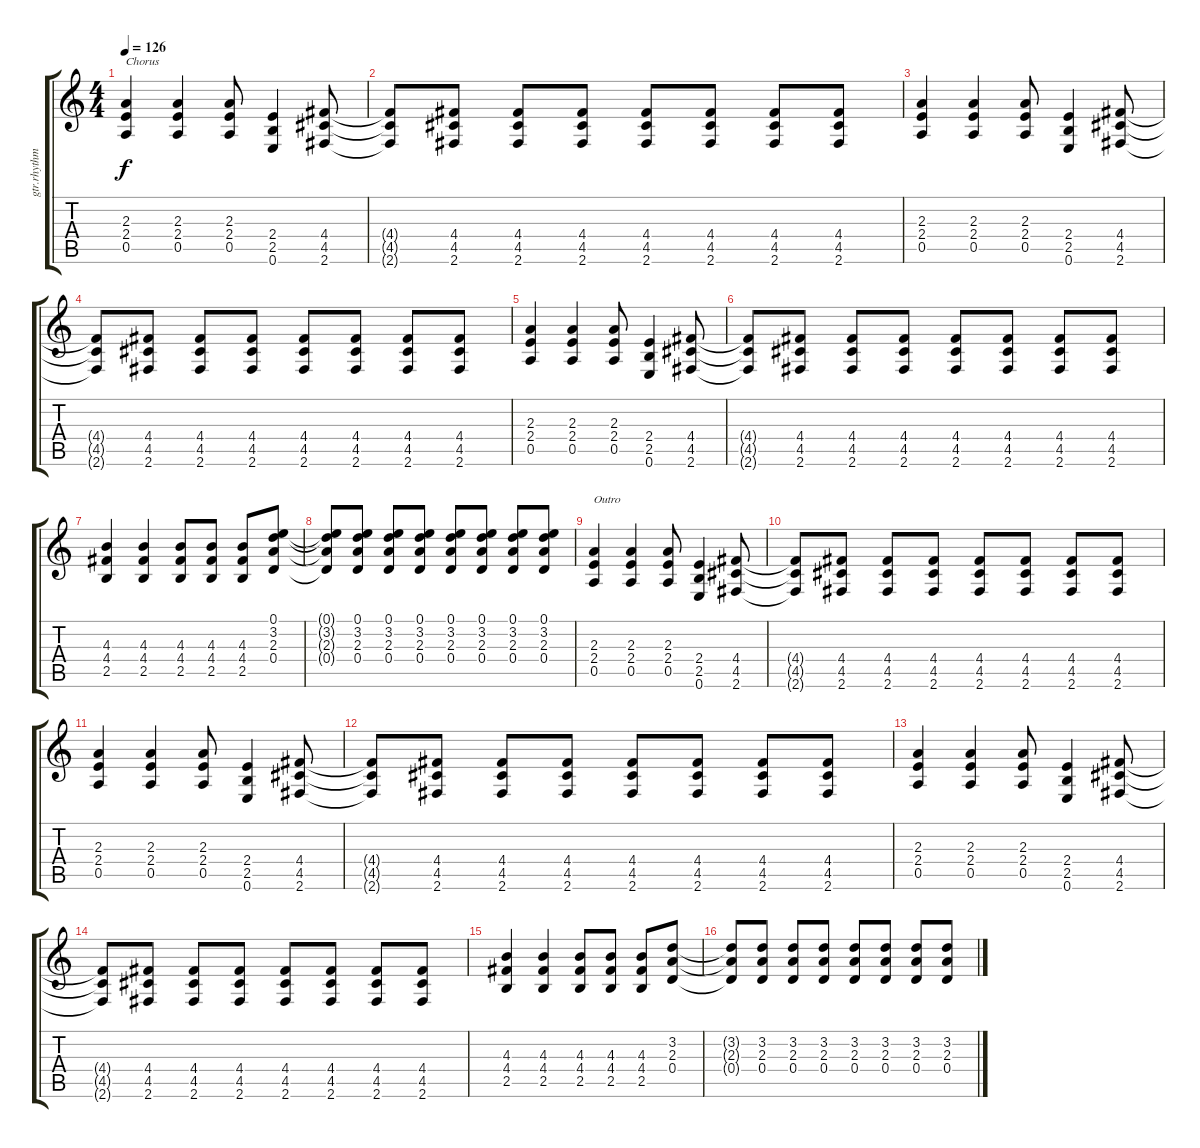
\track ("gtr.rhythm" "gtr.rhythm") {instrument distortionguitar}
\staff {score tabs}
\tuning (E4 B3 G3 D3 A2 E2) {hide}
\ts (4 4)
\tempo 126
\clef g2
\ks c
(2.3 2.4 0.5).4{txt "Chorus" dy f} (2.3 2.4 0.5).4 (2.3 2.4 0.5).8 (2.4 2.5 0.6).4 (4.4 4.5 2.6).8 |
(4.4{t} 4.5{t} 2.6{t}).8 (4.4 4.5 2.6).8 (4.4 4.5 2.6).8 (4.4 4.5 2.6).8 (4.4 4.5 2.6).8 (4.4 4.5 2.6).8 (4.4 4.5 2.6).8 (4.4 4.5 2.6).8 |
(2.3 2.4 0.5).4 (2.3 2.4 0.5).4 (2.3 2.4 0.5).8 (2.4 2.5 0.6).4 (4.4 4.5 2.6).8 |
(4.4{t} 4.5{t} 2.6{t}).8 (4.4 4.5 2.6).8 (4.4 4.5 2.6).8 (4.4 4.5 2.6).8 (4.4 4.5 2.6).8 (4.4 4.5 2.6).8 (4.4 4.5 2.6).8 (4.4 4.5 2.6).8 |
(2.3 2.4 0.5).4 (2.3 2.4 0.5).4 (2.3 2.4 0.5).8 (2.4 2.5 0.6).4 (4.4 4.5 2.6).8 |
(4.4{t} 4.5{t} 2.6{t}).8 (4.4 4.5 2.6).8 (4.4 4.5 2.6).8 (4.4 4.5 2.6).8 (4.4 4.5 2.6).8 (4.4 4.5 2.6).8 (4.4 4.5 2.6).8 (4.4 4.5 2.6).8 |
(4.3 4.4 2.5).4 (4.3 4.4 2.5).4 (4.3 4.4 2.5).8 (4.3 4.4 2.5).8 (4.3 4.4 2.5).8 (0.1 3.2 2.3 0.4).8 |
(0.1{t} 3.2{t} 2.3{t} 0.4{t}).8 (0.1 3.2 2.3 0.4).8 (0.1 3.2 2.3 0.4).8 (0.1 3.2 2.3 0.4).8 (0.1 3.2 2.3 0.4).8 (0.1 3.2 2.3 0.4).8 (0.1 3.2 2.3 0.4).8 (0.1 3.2 2.3 0.4).8 |
(2.3 2.4 0.5).4{txt "Outro"} (2.3 2.4 0.5).4 (2.3 2.4 0.5).8 (2.4 2.5 0.6).4 (4.4 4.5 2.6).8 |
(4.4{t} 4.5{t} 2.6{t}).8 (4.4 4.5 2.6).8 (4.4 4.5 2.6).8 (4.4 4.5 2.6).8 (4.4 4.5 2.6).8 (4.4 4.5 2.6).8 (4.4 4.5 2.6).8 (4.4 4.5 2.6).8 |
(2.3 2.4 0.5).4 (2.3 2.4 0.5).4 (2.3 2.4 0.5).8 (2.4 2.5 0.6).4 (4.4 4.5 2.6).8 |
(4.4{t} 4.5{t} 2.6{t}).8 (4.4 4.5 2.6).8 (4.4 4.5 2.6).8 (4.4 4.5 2.6).8 (4.4 4.5 2.6).8 (4.4 4.5 2.6).8 (4.4 4.5 2.6).8 (4.4 4.5 2.6).8 |
(2.3 2.4 0.5).4 (2.3 2.4 0.5).4 (2.3 2.4 0.5).8 (2.4 2.5 0.6).4 (4.4 4.5 2.6).8 |
(4.4{t} 4.5{t} 2.6{t}).8 (4.4 4.5 2.6).8 (4.4 4.5 2.6).8 (4.4 4.5 2.6).8 (4.4 4.5 2.6).8 (4.4 4.5 2.6).8 (4.4 4.5 2.6).8 (4.4 4.5 2.6).8 |
(4.3 4.4 2.5).4 (4.3 4.4 2.5).4 (4.3 4.4 2.5).8 (4.3 4.4 2.5).8 (4.3 4.4 2.5).8 (3.2 2.3 0.4).8 |
(3.2{t} 2.3{t} 0.4{t}).8 (3.2 2.3 0.4).8 (3.2 2.3 0.4).8 (3.2 2.3 0.4).8 (3.2 2.3 0.4).8 (3.2 2.3 0.4).8 (3.2 2.3 0.4).8 (3.2 2.3 0.4).8
